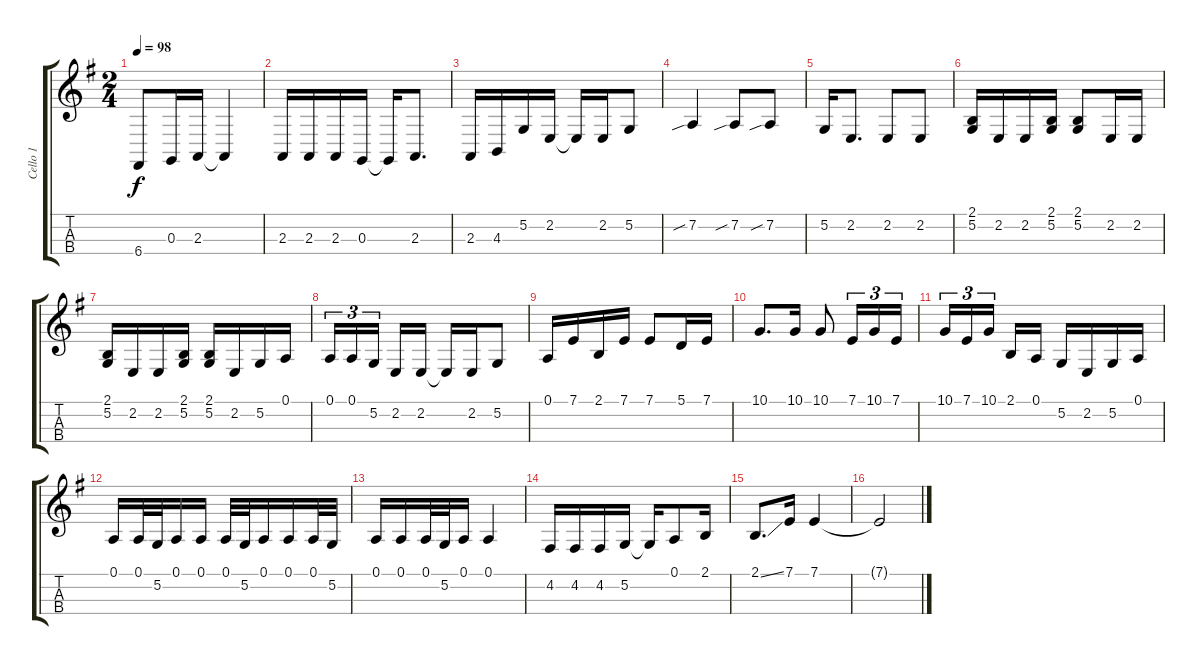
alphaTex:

\track ("Cello 1" "Cello 1") {instrument cello}
\staff {score tabs}
\tuning (A3 D3 G2 C2) {hide}
\ts (2 4)
\tempo 98
\clef g2
\ks g
6.4.8{dy f} 0.3.16 2.3.16 2.3{t}.4 |
2.3.16 2.3.16 2.3.16 0.3.16 0.3{t}.16 2.3.8{d} |
2.3.16 4.3.16 5.2.16 2.2.16 2.2{t}.16 2.2.16 5.2.8 |
7.2{sib}.4 7.2{sib}.8 7.2{sib}.8 |
5.2.16 2.2.8{d} 2.2.8 2.2.8 |
(2.1 5.2).16 2.2.16 2.2.16 (2.1 5.2).16 (2.1 5.2).8 2.2.16 2.2.16 |
(2.1 5.2).16 2.2.16 2.2.16 (2.1 5.2).16 (2.1 5.2).16 2.2.16 5.2.16 0.1.16 |
0.1.16{tu (3 2)} 0.1.16{tu (3 2)} 5.2.16{tu (3 2) beam splitsecondary} 2.2.16 2.2.16 2.2{t}.16 2.2.16 5.2.8 |
0.1.16 7.1.16 2.1.16 7.1.16 7.1.8 5.1.16 7.1.16 |
10.1.8{d} 10.1.16 10.1.8 7.1.16{tu (3 2)} 10.1.16{tu (3 2)} 7.1.16{tu (3 2)} |
10.1.16{tu (3 2)} 7.1.16{tu (3 2)} 10.1.16{tu (3 2) beam splitsecondary} 2.1.16 0.1.16 5.2.16 2.2.16 5.2.16 0.1.16 |
0.1.16 0.1.32 5.2.32 0.1.16 0.1.16 0.1.32 5.2.32 0.1.16 0.1.16 0.1.32 5.2.32 |
0.1.16 0.1.16 0.1.32 5.2.32 0.1.16 0.1.4 |
4.2.16 4.2.16 4.2.16 5.2.16 5.2{t}.16 0.1.8 2.1.16 |
2.1{ss}.8{d} 7.1.16 7.1.4 |
7.1{t}.2
